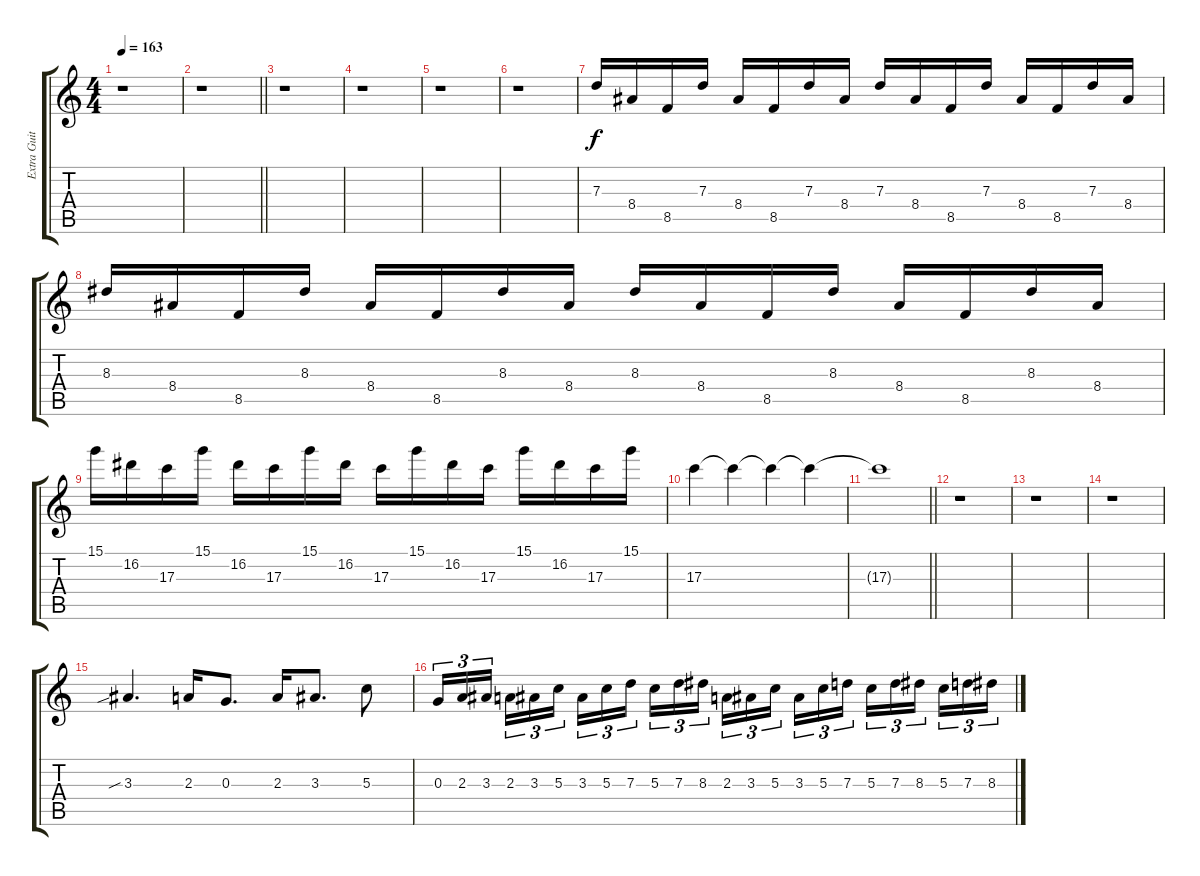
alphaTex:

\track ("Extra Guitar" "Extra Guit") {instrument acousticguitarsteel}
\staff {score tabs}
\tuning (E4 B3 G3 D3 A2 E2) {hide}
\ts (4 4)
\tempo 163
\clef g2
\ks c
r.1{dy f} |
\barLineRight lightlight
r.1 |
r.1 |
r.1 |
r.1 |
r.1 |
7.3.16{volume 16} 8.4.16 8.5.16 7.3.16 8.4.16 8.5.16 7.3.16 8.4.16 7.3.16 8.4.16 8.5.16 7.3.16 8.4.16 8.5.16 7.3.16 8.4.16 |
8.3.16 8.4.16 8.5.16 8.3.16 8.4.16 8.5.16 8.3.16 8.4.16 8.3.16 8.4.16 8.5.16 8.3.16 8.4.16 8.5.16 8.3.16 8.4.16 |
15.1.16 16.2.16 17.3.16 15.1.16 16.2.16 17.3.16 15.1.16 16.2.16 17.3.16 15.1.16 16.2.16 17.3.16 15.1.16 16.2.16 17.3.16 15.1.16 |
17.3.4 17.3{t}.4 17.3{t}.4 17.3{t}.4 |
\barLineRight lightlight
17.3{t}.1 |
r.1 |
r.1 |
r.1{volume 16 instrument distortionguitar} |
3.3{sib}.4{d} 2.3.16 0.3.8{d} 2.3.16 3.3.8{d} 5.3.8 |
0.3.16{tu (3 2)} 2.3.16{tu (3 2)} 3.3.16{tu (3 2) beam splitsecondary} 2.3.16{tu (3 2)} 3.3.16{tu (3 2)} 5.3.16{tu (3 2)} 3.3.16{tu (3 2)} 5.3.16{tu (3 2)} 7.3.16{tu (3 2) beam splitsecondary} 5.3.16{tu (3 2)} 7.3.16{tu (3 2)} 8.3.16{tu (3 2)} 2.3.16{tu (3 2)} 3.3.16{tu (3 2)} 5.3.16{tu (3 2) beam splitsecondary} 3.3.16{tu (3 2)} 5.3.16{tu (3 2)} 7.3.16{tu (3 2)} 5.3.16{tu (3 2)} 7.3.16{tu (3 2)} 8.3.16{tu (3 2) beam splitsecondary} 5.3.16{tu (3 2)} 7.3.16{tu (3 2)} 8.3.16{tu (3 2)}
